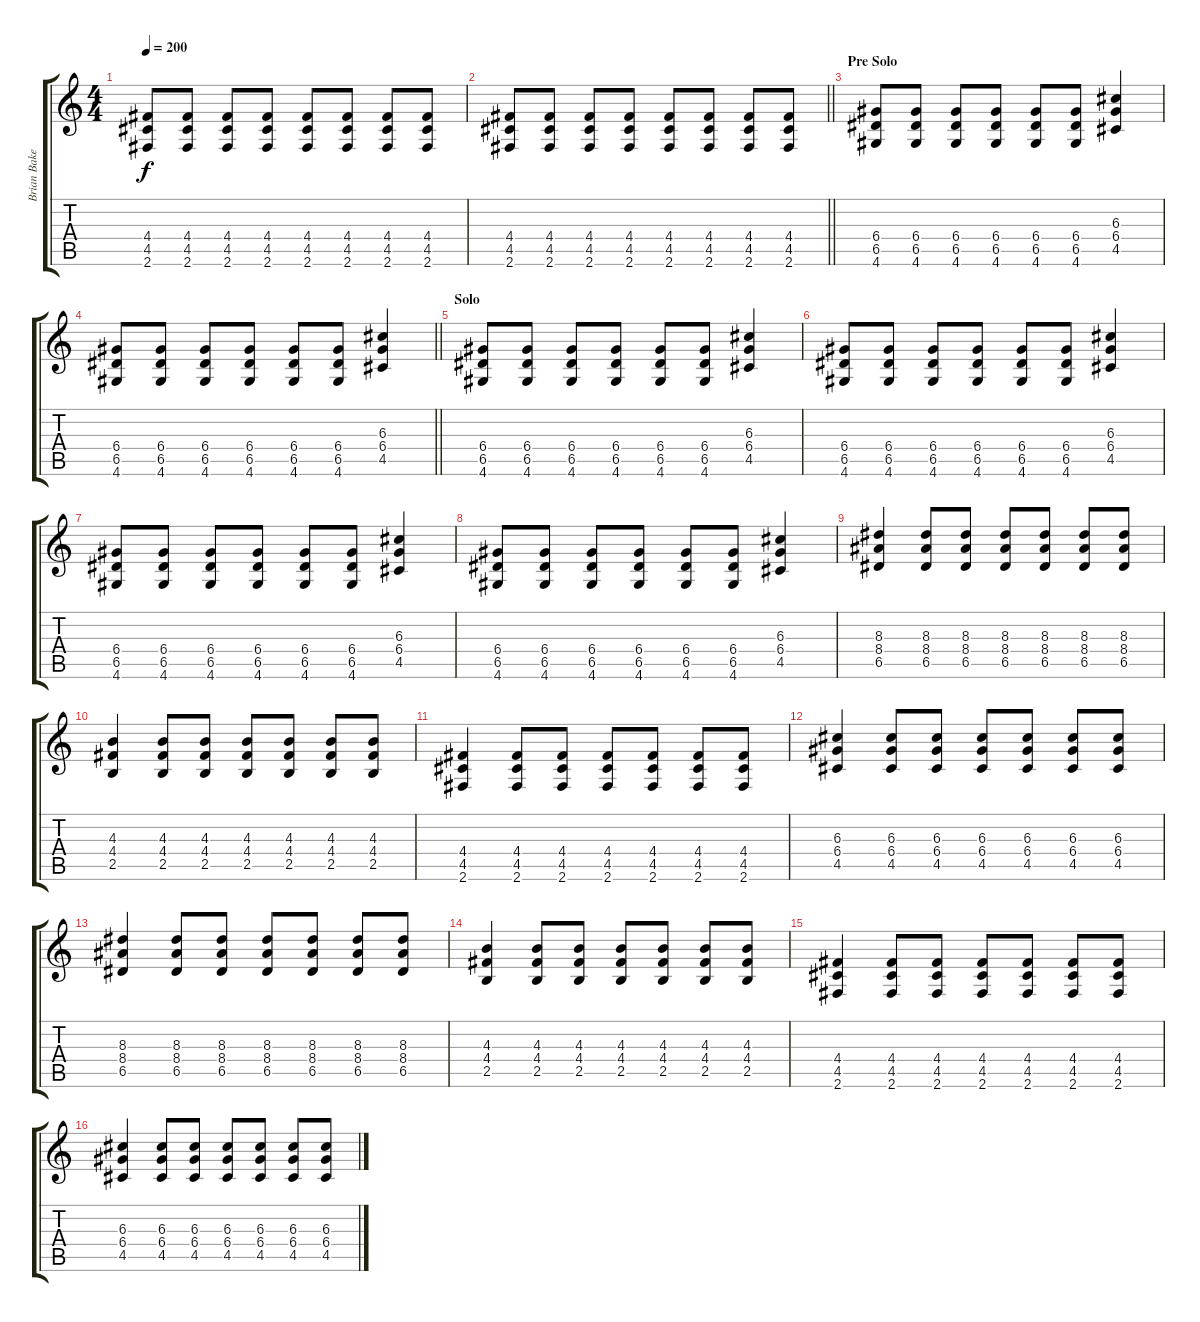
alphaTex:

\track ("Brian Baker" "Brian Bake") {instrument overdrivenguitar}
\staff {score tabs}
\tuning (E4 B3 G3 D3 A2 E2) {hide}
\ts (4 4)
\tempo 200
\clef g2
\ks c
(4.4 4.5 2.6).8{dy f} (4.4 4.5 2.6).8 (4.4 4.5 2.6).8 (4.4 4.5 2.6).8 (4.4 4.5 2.6).8 (4.4 4.5 2.6).8 (4.4 4.5 2.6).8 (4.4 4.5 2.6).8 |
\barLineRight lightlight
(4.4 4.5 2.6).8 (4.4 4.5 2.6).8 (4.4 4.5 2.6).8 (4.4 4.5 2.6).8 (4.4 4.5 2.6).8 (4.4 4.5 2.6).8 (4.4 4.5 2.6).8 (4.4 4.5 2.6).8 |
\section ("" "Pre Solo")
(6.4 6.5 4.6).8 (6.4 6.5 4.6).8 (6.4 6.5 4.6).8 (6.4 6.5 4.6).8 (6.4 6.5 4.6).8 (6.4 6.5 4.6).8 (6.3 6.4 4.5).4 |
\barLineRight lightlight
(6.4 6.5 4.6).8 (6.4 6.5 4.6).8 (6.4 6.5 4.6).8 (6.4 6.5 4.6).8 (6.4 6.5 4.6).8 (6.4 6.5 4.6).8 (6.3 6.4 4.5).4 |
\section ("" "Solo")
(6.4 6.5 4.6).8 (6.4 6.5 4.6).8 (6.4 6.5 4.6).8 (6.4 6.5 4.6).8 (6.4 6.5 4.6).8 (6.4 6.5 4.6).8 (6.3 6.4 4.5).4 |
(6.4 6.5 4.6).8 (6.4 6.5 4.6).8 (6.4 6.5 4.6).8 (6.4 6.5 4.6).8 (6.4 6.5 4.6).8 (6.4 6.5 4.6).8 (6.3 6.4 4.5).4 |
(6.4 6.5 4.6).8 (6.4 6.5 4.6).8 (6.4 6.5 4.6).8 (6.4 6.5 4.6).8 (6.4 6.5 4.6).8 (6.4 6.5 4.6).8 (6.3 6.4 4.5).4 |
(6.4 6.5 4.6).8 (6.4 6.5 4.6).8 (6.4 6.5 4.6).8 (6.4 6.5 4.6).8 (6.4 6.5 4.6).8 (6.4 6.5 4.6).8 (6.3 6.4 4.5).4 |
(8.3 8.4 6.5).4 (8.3 8.4 6.5).8 (8.3 8.4 6.5).8 (8.3 8.4 6.5).8 (8.3 8.4 6.5).8 (8.3 8.4 6.5).8 (8.3 8.4 6.5).8 |
(4.3 4.4 2.5).4 (4.3 4.4 2.5).8 (4.3 4.4 2.5).8 (4.3 4.4 2.5).8 (4.3 4.4 2.5).8 (4.3 4.4 2.5).8 (4.3 4.4 2.5).8 |
(4.4 4.5 2.6).4 (4.4 4.5 2.6).8 (4.4 4.5 2.6).8 (4.4 4.5 2.6).8 (4.4 4.5 2.6).8 (4.4 4.5 2.6).8 (4.4 4.5 2.6).8 |
(6.3 6.4 4.5).4 (6.3 6.4 4.5).8 (6.3 6.4 4.5).8 (6.3 6.4 4.5).8 (6.3 6.4 4.5).8 (6.3 6.4 4.5).8 (6.3 6.4 4.5).8 |
(8.3 8.4 6.5).4 (8.3 8.4 6.5).8 (8.3 8.4 6.5).8 (8.3 8.4 6.5).8 (8.3 8.4 6.5).8 (8.3 8.4 6.5).8 (8.3 8.4 6.5).8 |
(4.3 4.4 2.5).4 (4.3 4.4 2.5).8 (4.3 4.4 2.5).8 (4.3 4.4 2.5).8 (4.3 4.4 2.5).8 (4.3 4.4 2.5).8 (4.3 4.4 2.5).8 |
(4.4 4.5 2.6).4 (4.4 4.5 2.6).8 (4.4 4.5 2.6).8 (4.4 4.5 2.6).8 (4.4 4.5 2.6).8 (4.4 4.5 2.6).8 (4.4 4.5 2.6).8 |
(6.3 6.4 4.5).4 (6.3 6.4 4.5).8 (6.3 6.4 4.5).8 (6.3 6.4 4.5).8 (6.3 6.4 4.5).8 (6.3 6.4 4.5).8 (6.3 6.4 4.5).8
